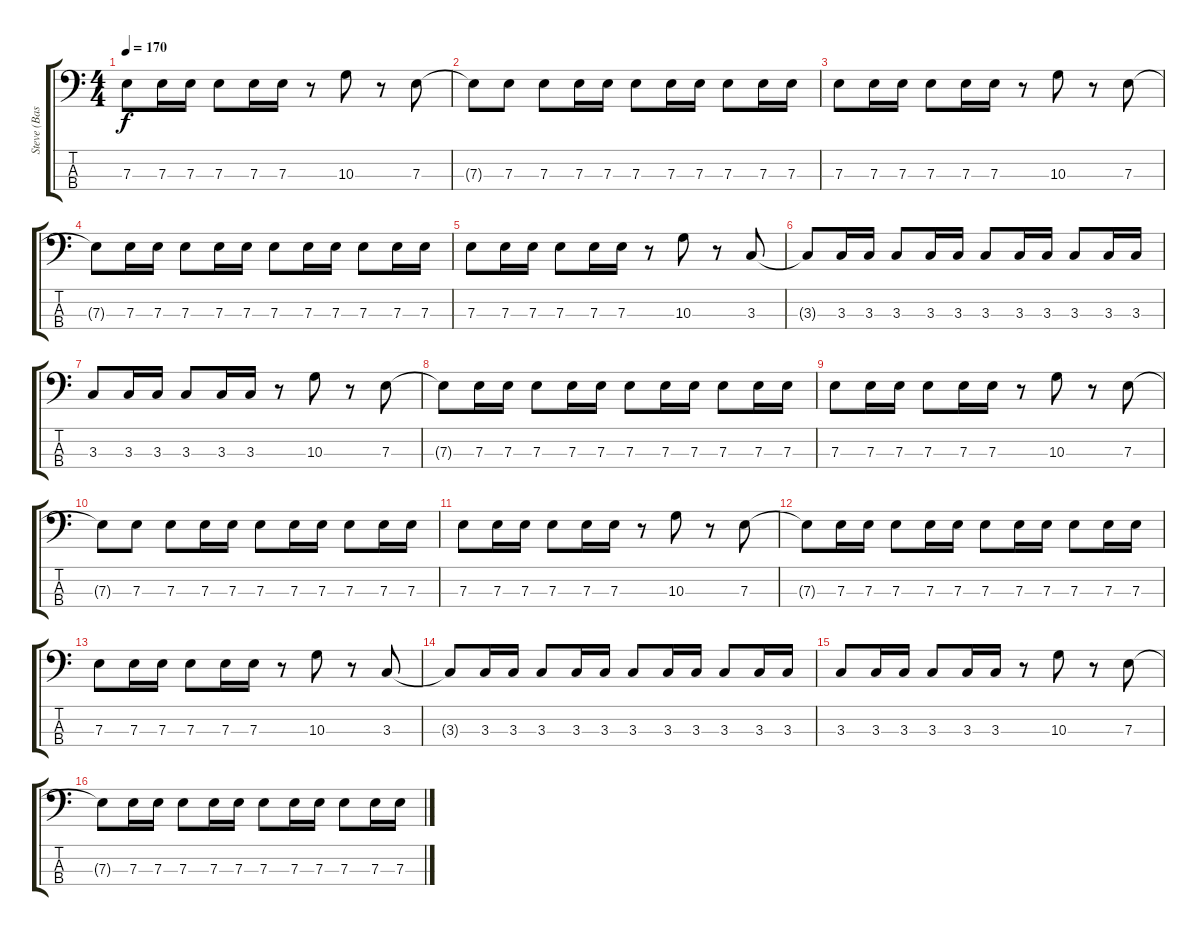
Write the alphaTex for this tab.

\track ("Steve (Bass)" "Steve (Bas") {instrument electricbassfinger}
\staff {score tabs}
\tuning (G2 D2 A1 E1) {hide}
\ts (4 4)
\tempo 170
\clef f4
\ks c
7.3.8{dy f} 7.3.16 7.3.16 7.3.8 7.3.16 7.3.16 r.8 10.3.8 r.8 7.3.8 |
7.3{t}.8 7.3.8 7.3.8 7.3.16 7.3.16 7.3.8 7.3.16 7.3.16 7.3.8 7.3.16 7.3.16 |
7.3.8 7.3.16 7.3.16 7.3.8 7.3.16 7.3.16 r.8 10.3.8 r.8 7.3.8 |
7.3{t}.8 7.3.16 7.3.16 7.3.8 7.3.16 7.3.16 7.3.8 7.3.16 7.3.16 7.3.8 7.3.16 7.3.16 |
7.3.8 7.3.16 7.3.16 7.3.8 7.3.16 7.3.16 r.8 10.3.8 r.8 3.3.8 |
3.3{t}.8 3.3.16 3.3.16 3.3.8 3.3.16 3.3.16 3.3.8 3.3.16 3.3.16 3.3.8 3.3.16 3.3.16 |
3.3.8 3.3.16 3.3.16 3.3.8 3.3.16 3.3.16 r.8 10.3.8 r.8 7.3.8 |
7.3{t}.8 7.3.16 7.3.16 7.3.8 7.3.16 7.3.16 7.3.8 7.3.16 7.3.16 7.3.8 7.3.16 7.3.16 |
7.3.8 7.3.16 7.3.16 7.3.8 7.3.16 7.3.16 r.8 10.3.8 r.8 7.3.8 |
7.3{t}.8 7.3.8 7.3.8 7.3.16 7.3.16 7.3.8 7.3.16 7.3.16 7.3.8 7.3.16 7.3.16 |
7.3.8 7.3.16 7.3.16 7.3.8 7.3.16 7.3.16 r.8 10.3.8 r.8 7.3.8 |
7.3{t}.8 7.3.16 7.3.16 7.3.8 7.3.16 7.3.16 7.3.8 7.3.16 7.3.16 7.3.8 7.3.16 7.3.16 |
7.3.8 7.3.16 7.3.16 7.3.8 7.3.16 7.3.16 r.8 10.3.8 r.8 3.3.8 |
3.3{t}.8 3.3.16 3.3.16 3.3.8 3.3.16 3.3.16 3.3.8 3.3.16 3.3.16 3.3.8 3.3.16 3.3.16 |
3.3.8 3.3.16 3.3.16 3.3.8 3.3.16 3.3.16 r.8 10.3.8 r.8 7.3.8 |
7.3{t}.8 7.3.16 7.3.16 7.3.8 7.3.16 7.3.16 7.3.8 7.3.16 7.3.16 7.3.8 7.3.16 7.3.16
